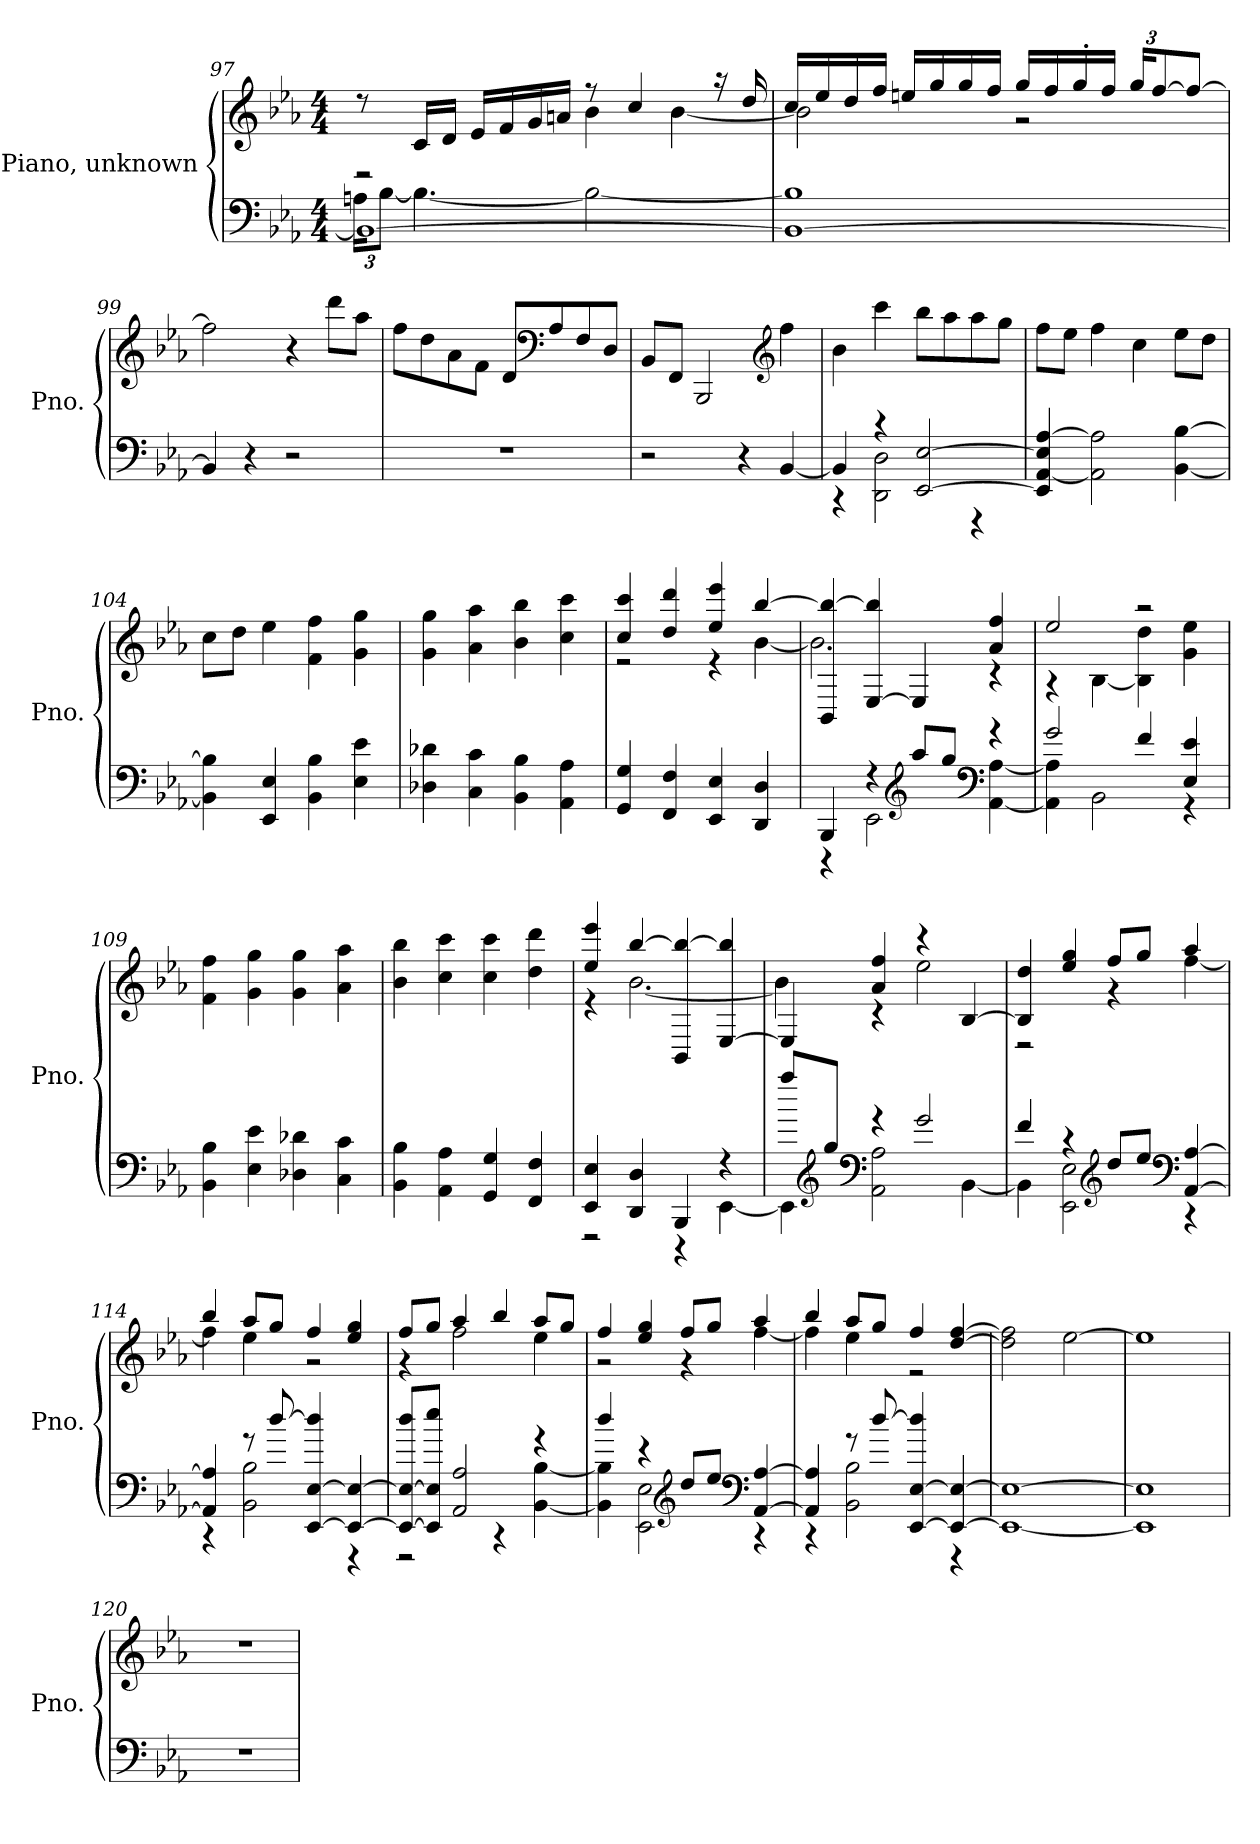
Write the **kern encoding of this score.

**kern	**kern
*part1	*part1
*staff2	*staff1
*I"Piano, unknown	*
*I'Pno.	*
!!LO:LB:g=z
*clefF4	*clefG2
*k[b-e-a-]	*k[b-e-a-]
*M4/4	*M4/4
=97	=97
*^	*
*	*Xbrackettup	*
*	*	*^
1BB-_	24An\KL	8r	2r
.	[12B-\J	.	.
.	4.B-\_	16c/LL	.
.	.	16d/JJ	.
.	.	16e-/LL	.
.	.	16f/	.
.	.	16g/	.
.	.	16an/JJ	.
.	2B-\_	8r	4b-\
.	.	4cc/	.
.	.	.	[4b-\
.	.	16r	.
.	.	16dd/	.
=98	=98	=98	=98
1BB-_	1B-]	16cc/LL	2b-\]
.	.	16ee-/	.
.	.	16dd/	.
.	.	16ff/JJ	.
.	.	16een/LL	.
.	.	16gg/	.
.	.	16gg/	.
.	.	16ff/JJ	.
.	.	16gg/LL	2r
.	.	16ff/	.
.	.	16gg'/	.
.	.	16ff/JJ	.
*	*	*Xbrackettup	*
.	.	24gg/KL	.
.	.	[12ff/	.
.	.	8ff/J_	.
*v	*v	*	*
*	*v	*v
=99	=99
4BB-/]	2ff\]
4r	.
2r	4r
.	8ddd\L
.	8aa-\J
!!LO:LB:g=z
=100	=100
1r	8ff\L
.	8dd\
.	8a-\
.	8f\J
.	8d/L
*	*clefF4
.	8A-/
.	8F/
.	8D/J
=101	=101
2r	8BB-/L
.	8FF/J
.	2BBB-/
4r	.
*	*clefG2
[4BB-/	4ff\
=102	=102
*^	*
4BB-/]	4r	4b-\
4r	2DD\ 2D\	4ccc\
[2EE-/ [2E-/	.	8bb-\L
.	.	8aa-\
.	4r	8aa-\
.	.	8gg\J
*v	*v	*
=103	=103
4EE-/] [4AA-/ 4E-/] [4A-/	8ff\L
.	8ee-\J
2AA-\] 2A-\]	4ff\
.	4cc\
[4BB-\ [4B-\	8ee-\L
.	8dd\J
=104	=104
4BB-\] 4B-\]	8cc\L
.	8dd\J
4EE-/ 4E-/	4ee-\
4BB-\ 4B-\	4f\ 4ff\
4E-\ 4e-\	4g\ 4gg\
=105	=105
4D-X\ 4d-X\	4g\ 4gg\
4C\ 4c\	4a-\ 4aa-\
4BB-\ 4B-\	4b-\ 4bb-\
4AA-\ 4A-\	4cc\ 4ccc\
!!LO:LB:g=z
=106	=106
*	*^
4GG/ 4G/	4cc/ 4ccc/	2r
4FF/ 4F/	4dd/ 4ddd/	.
4EE-/ 4E-/	4ee-/ 4eee-/	4r
4DD/ 4D/	[4bb-/	[4b-\
=107	=107	=107
*^	*	*
4BBB-/	4r	4BB-/ 4bb-/_	2.b-\]
4r	2EE-\	[4E-/ 4bb-/]	.
*clefG2	*	*	*
8aa-/L	.	4E-/]	.
8gg/J	.	.	.
*clefF4	*	*	*
4r	[4AA-\ [4A-\	4a-/ 4ff/	4r
=108	=108	=108	=108
2g/	4AA-\] 4A-\]	2ee-/	4r
.	2BB-\	.	[4B-\
4f/	.	2r	4B-\] 4dd\
4E-/ 4e-/	4r	.	4g\ 4ee-\
*v	*v	*	*
*	*v	*v
=109	=109
4BB-\ 4B-\	4f\ 4ff\
4E-\ 4e-\	4g\ 4gg\
4D-X\ 4d-X\	4g\ 4gg\
4C\ 4c\	4a-\ 4aa-\
=110	=110
4BB-\ 4B-\	4b-\ 4bb-\
4AA-\ 4A-\	4cc\ 4ccc\
4GG/ 4G/	4cc\ 4ccc\
4FF/ 4F/	4dd\ 4ddd\
=111	=111
*^	*^
4EE-/ 4E-/	2r	4ee-/ 4eee-/	4r
4DD/ 4D/	.	[4bb-/	[2.b-\
4BBB-/	4r	4BB-/ 4bb-/_	.
4r	[4EE-\	[4E-/ 4bb-/]	.
!!LO:PB:g=z	!!
=112	=112	=112	=112
8aa-/L	4EE-\]	4E-/]	4b-\]
*clefG2	*	*	*
8gg/J	.	.	.
*clefF4	*	*	*
4r	2AA-\ 2A-\	4a-/ 4ff/	4r
2g/	.	4r	2ee-\
.	[4BB-\	[4B-/	.
=113	=113	=113	=113
4f/	4BB-\]	4B-/] 4dd/	2r
4r	2EE-\ 2E-\	4ee-/ 4gg/	.
*clefG2	*	*	*
8dd/L	.	8ff/L	4r
8ee-/J	.	8gg/J	.
*clefF4	*	*	*
[4AA-/ [4A-/	4r	4aa-/	[4ff\
=114	=114	=114	=114
4AA-/] 4A-/]	4r	4bb-/	4ff\]
8r	2BB-\ 2B-\	8aa-/L	4ee-\
[8dd/	.	8gg/J	.
[4EE-/ [4E-/ 4dd/]	.	4ff/	2r
4EE-/_ 4E-/_	4r	4ee-/ 4gg/	.
=115	=115	=115	=115
8EE-/_ 8E-/_ 8dd/L	2r	8ff/L	4r
8EE-/] 8E-/] 8ee-/J	.	8gg/J	.
2AA-/ 2A-/	.	4aa-/	2ff\
.	4r	4bb-/	.
4r	[4BB-\ [4B-\	8aa-/L	4ee-\
.	.	8gg/J	.
!!LO:LB:g=z	!!
=116	=116	=116	=116
4dd/	4BB-\] 4B-\]	4ff/	2r
4r	2EE-\ 2E-\	4ee-/ 4gg/	.
*clefG2	*	*	*
8dd/L	.	8ff/L	4r
8ee-/J	.	8gg/J	.
*clefF4	*	*	*
[4AA-/ [4A-/	4r	4aa-/	[4ff\
=117	=117	=117	=117
4AA-/] 4A-/]	4r	4bb-/	4ff\]
8r	2BB-\ 2B-\	8aa-/L	4ee-\
[8dd/	.	8gg/J	.
[4EE-/ [4E-/ 4dd/]	.	4ff/	2r
4EE-/_ 4E-/_	4r	[4dd/ [4ff/	.
*v	*v	*	*
*	*v	*v
=118	=118
1EE-_ 1E-_	2dd\] 2ff\]
.	[2ee-\
=119	=119
1EE-] 1E-]	1ee-]
=120	=120
1r	1r
=	=
*-	*-
